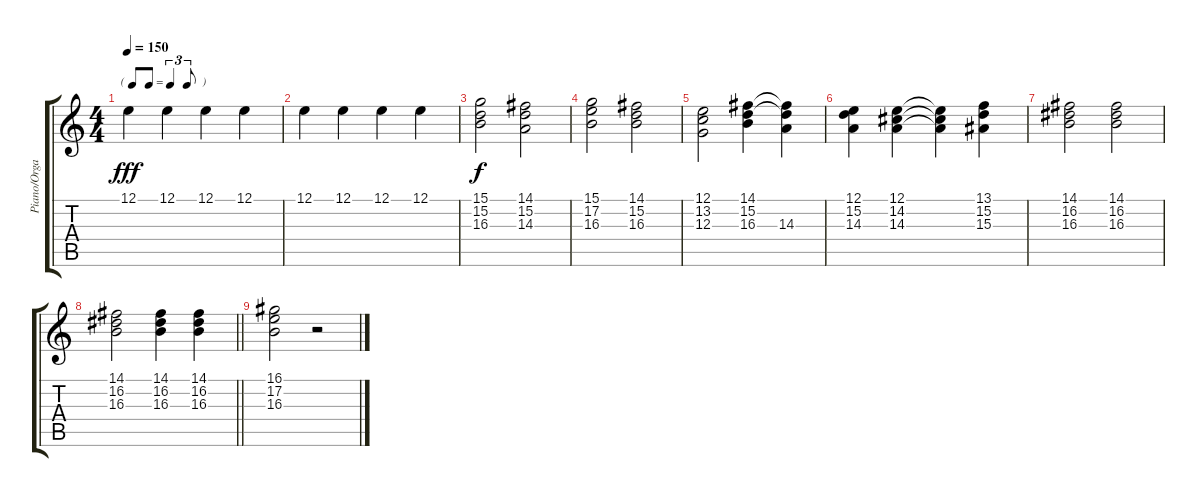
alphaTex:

\track ("Piano/Organ" "Piano/Orga") {instrument acousticgrandpiano}
\staff {score tabs}
\tuning (E4 B3 G3 D3 A2 E2) {hide}
\ts (4 4)
\tf triplet8th
\tempo 150
\clef g2
\ks c
12.1.4{dy fff} 12.1.4 12.1.4 12.1.4 |
12.1.4 12.1.4 12.1.4 12.1.4 |
(15.1 15.2 16.3).2{dy f balance 11 instrument rockorgan} (14.1 15.2 14.3).2 |
(15.1 17.2 16.3).2 (14.1 15.2 16.3).2 |
(12.1 13.2 12.3).2 (14.1 15.2 16.3).4 (14.1{t} 15.2{t} 14.3).4 |
(12.1 15.2 14.3).4 (12.1 14.2 14.3).4 (12.1{t} 14.2{t} 14.3{t}).4 (13.1 15.2 15.3).4 |
(14.1 16.2 16.3).2 (14.1 16.2 16.3).2 |
\barLineRight lightlight
(14.1 16.2 16.3).2 (14.1 16.2 16.3).4 (14.1 16.2 16.3).4 |
(16.1 17.2 16.3).2 r.2
